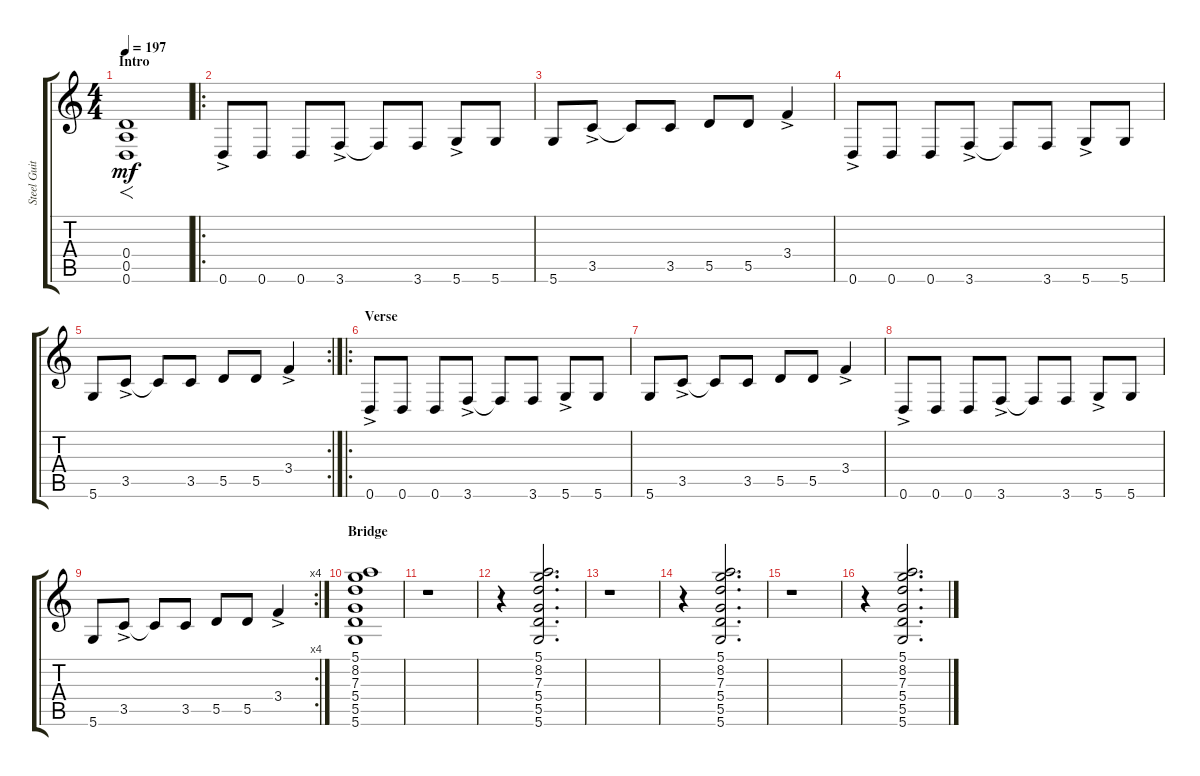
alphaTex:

\track ("Steel Guitar" "Steel Guit") {instrument acousticguitarsteel}
\staff {score tabs}
\tuning (E4 B3 G3 D3 A2 D2) {hide}
\ts (4 4)
\section ("" "Intro")
\tempo 197
\clef g2
\ks c
(0.4 0.5 0.6).1{f dy mf instrument acousticguitarsteel} |
\ro
0.6{ac}.8 0.6.8 0.6.8 3.6{ac}.8 3.6{t}.8 3.6.8 5.6{ac}.8 5.6.8 |
5.6.8 3.5{ac}.8 3.5{t}.8 3.5.8 5.5.8 5.5.8 3.4{ac}.4 |
0.6{ac}.8 0.6.8 0.6.8 3.6{ac}.8 3.6{t}.8 3.6.8 5.6{ac}.8 5.6.8 |
\rc 2
5.6.8 3.5{ac}.8 3.5{t}.8 3.5.8 5.5.8 5.5.8 3.4{ac}.4 |
\ro
\section ("" "Verse")
0.6{ac}.8 0.6.8 0.6.8 3.6{ac}.8 3.6{t}.8 3.6.8 5.6{ac}.8 5.6.8 |
5.6.8 3.5{ac}.8 3.5{t}.8 3.5.8 5.5.8 5.5.8 3.4{ac}.4 |
0.6{ac}.8 0.6.8 0.6.8 3.6{ac}.8 3.6{t}.8 3.6.8 5.6{ac}.8 5.6.8 |
\rc 4
5.6.8 3.5{ac}.8 3.5{t}.8 3.5.8 5.5.8 5.5.8 3.4{ac}.4 |
\section ("" "Bridge")
(5.1 8.2 7.3 5.4 5.5 5.6).1 |
r.1 |
r.4 (5.1 8.2 7.3 5.4 5.5 5.6).2{d} |
r.1 |
r.4 (5.1 8.2 7.3 5.4 5.5 5.6).2{d} |
r.1 |
r.4 (5.1 8.2 7.3 5.4 5.5 5.6).2{d}
